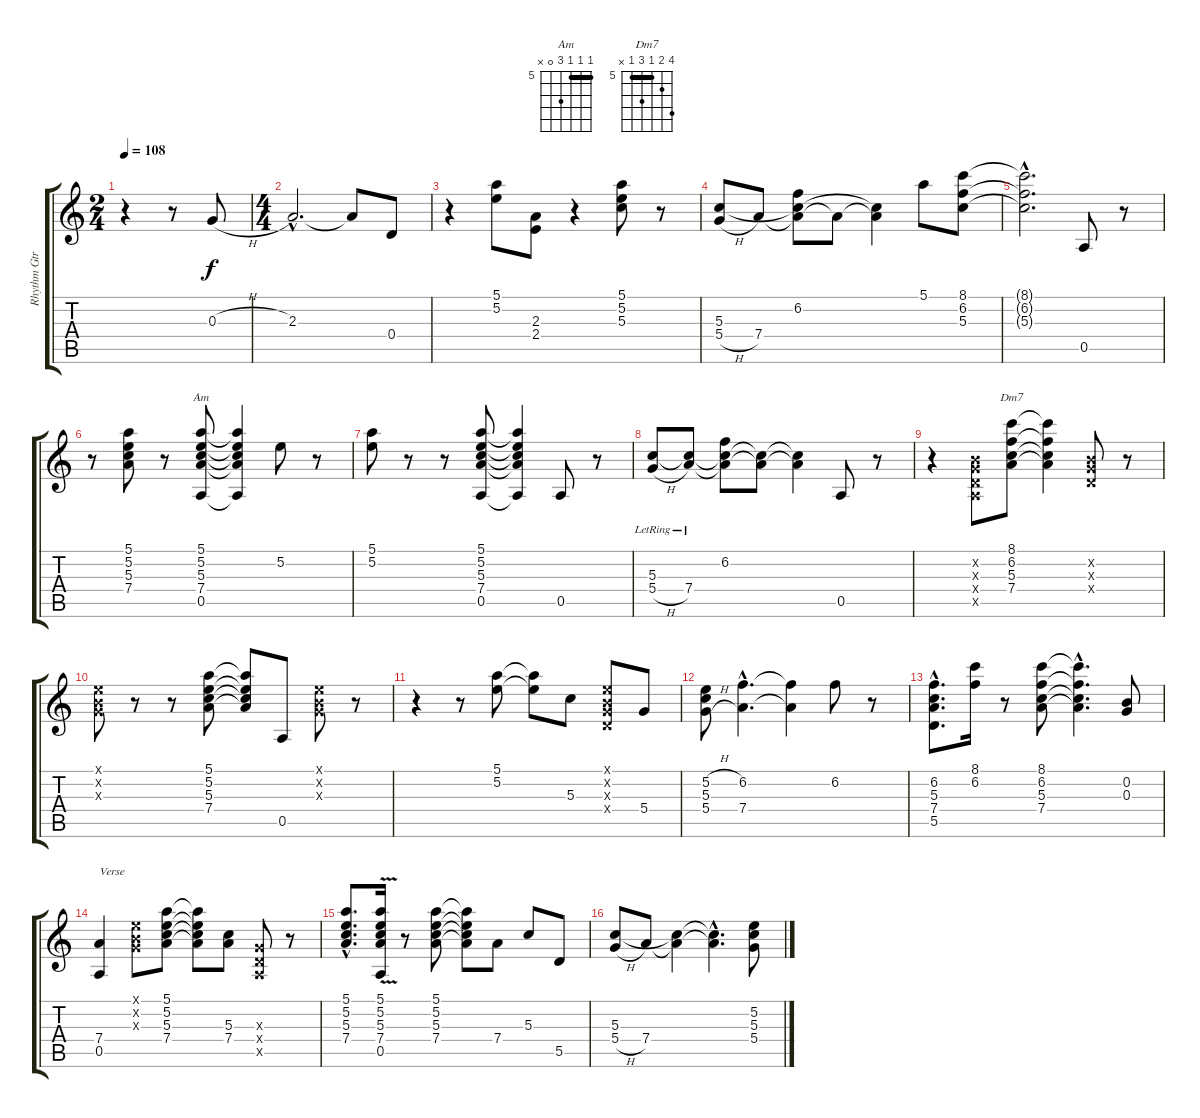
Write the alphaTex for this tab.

\track ("Rhythm Gtr. (K. Richards)" "Rhythm Gtr") {instrument electricguitarjazz}
\staff {score tabs}
\tuning (E4 B3 G3 D3 A2 E2) {hide}
\chord ("Am" 5 5 5 7 0 x) {firstfret 5 barre 5}
\chord ("Dm7" 8 6 5 7 5 x) {firstfret 5 barre 5}
\ts (2 4)
\tempo 108
\clef g2
\ks c
r.4{dy f instrument electricguitarjazz} r.8 0.3{h}.8 |
\ts (4 4)
2.3{hac}.2{d} 2.3{t}.8 0.4.8 |
r.4 (5.1 5.2).8 (2.3 2.4).8 r.4 (5.1 5.2 5.3).8 r.8 |
(5.3 5.4{h}).8 7.4.8 (6.2 5.3{t} 7.4{t}).8 7.4{t}.8 (5.3{t} 7.4{t}).4 5.1.8 (8.1 6.2 5.3).8 |
(8.1{hac t} 6.2{hac t} 5.3{hac t}).2{d} 0.5.8 r.8 |
r.8 (5.1 5.2 5.3 7.4).8 r.8 (5.1 5.2 5.3 7.4 0.5).8{ch "Am"} (5.1{t} 5.2{t} 5.3{t} 7.4{t} 0.5{t}).4 5.2.8 r.8 |
(5.1 5.2).8 r.8 r.8 (5.1 5.2 5.3 7.4 0.5).8 (5.1{t} 5.2{t} 5.3{t} 7.4{t} 0.5{t}).4 0.5.8 r.8 |
(5.3{lr} 5.4{h}).8 (5.3{t} 7.4{lr}).8 (6.2 5.3{t} 7.4{t}).8 (5.3{t} 7.4{t}).8 (5.3{t} 7.4{t}).4 0.5.8 r.8 |
r.4 (0.2{x} 0.3{x} 0.4{x} 0.5{x}).8 (8.1 6.2 5.3 7.4).8{ch "Dm7"} (8.1{t} 6.2{t} 5.3{t} 7.4{t}).4 (0.2{x} 0.3{x} 0.4{x}).8 r.8 |
(0.1{x} 0.2{x} 0.3{x}).8 r.8 r.8 (5.1 5.2 5.3 7.4).8 (5.1{t} 5.2{t} 5.3{t} 7.4{t}).8 0.5.8 (0.1{x} 0.2{x} 0.3{x}).8 r.8 |
r.4 r.8 (5.1 5.2).8 (5.1{t} 5.2{t}).8 5.3.8 (0.1{x} 0.2{x} 0.3{x} 0.4{x}).8 5.4.8 |
(5.2{h} 5.3 5.4{h}).8 (6.2{hac} 7.4{hac}).4{d} (6.2{t} 7.4{t}).4 6.2.8 r.8 |
(6.2{hac} 5.3{hac} 7.4{hac} 5.5{hac}).8{d} (8.1 6.2).16 r.8 (8.1 6.2 5.3 7.4).8 (8.1{hac t} 6.2{hac t} 5.3{hac t} 7.4{hac t}).4{d} (0.2 0.3).8 |
(7.4 0.5).4{txt "Verse"} (0.1{x} 0.2{x} 0.3{x}).8 (5.1 5.2 5.3 7.4).8 (5.1{t} 5.2{t} 5.3{t} 7.4{t}).8 (5.3 7.4).8 (0.3{x} 0.4{x} 0.5{x}).8 r.8 |
(5.1{hac} 5.2{hac} 5.3{hac} 7.4{hac}).8{d} (5.1 5.2 5.3 7.4 0.5{v}).16 r.8 (5.1 5.2 5.3 7.4).8 (5.1{t} 5.2{t} 5.3{t} 7.4{t}).8 7.4.8 5.3.8 5.5.8 |
(5.3 5.4{h}).8 7.4.8 (5.3{t} 7.4{t}).4 (5.3{hac t} 7.4{hac t}).4{d} (5.2{h} 5.3 5.4{h}).8
